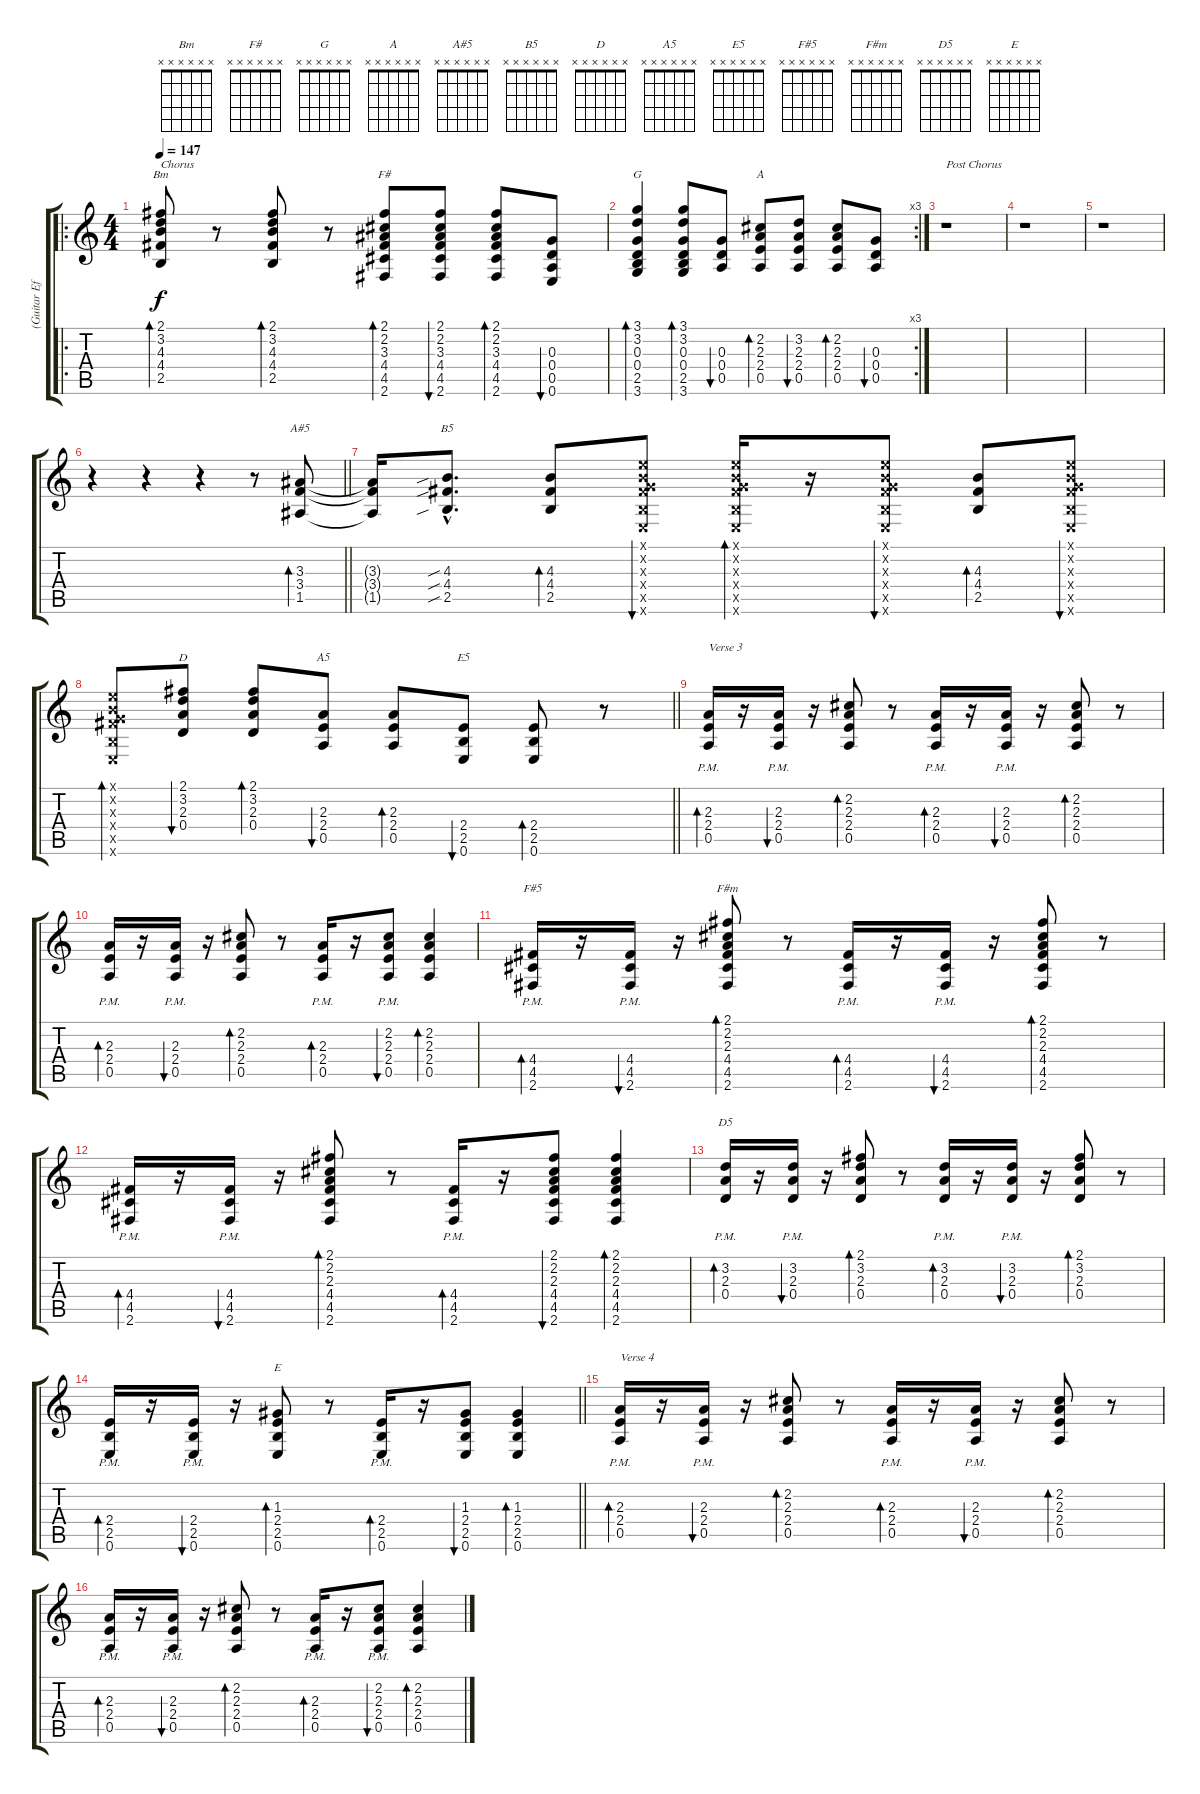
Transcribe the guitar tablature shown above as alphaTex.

\track ("(Guitar Effects)" "(Guitar Ef") {instrument overdrivenguitar}
\staff {score tabs}
\tuning (E4 B3 G3 D3 A2 E2) {hide}
\chord ("Bm" x x x x x x)
\chord ("F#" x x x x x x)
\chord ("G" x x x x x x)
\chord ("A" x x x x x x)
\chord ("A#5" x x x x x x)
\chord ("B5" x x x x x x)
\chord ("D" x x x x x x)
\chord ("A5" x x x x x x)
\chord ("E5" x x x x x x)
\chord ("F#5" x x x x x x)
\chord ("F#m" x x x x x x)
\chord ("D5" x x x x x x)
\chord ("E" x x x x x x)
\ro
\ts (4 4)
\tempo 147
\clef g2
\ks c
(2.1 3.2 4.3 4.4 2.5).8{bd 30 ch "Bm" txt "Chorus" dy f} r.8 (2.1 3.2 4.3 4.4 2.5).8{bd 30} r.8 (2.1 2.2 3.3 4.4 4.5 2.6).8{bd 30 ch "F#"} (2.1 2.2 3.3 4.4 4.5 2.6).8{bu 30} (2.1 2.2 3.3 4.4 4.5 2.6).8{bd 30} (0.3 0.4 0.5 0.6).8{bu 30} |
\rc 3
(3.1 3.2 0.3 0.4 2.5 3.6).4{bd 30 ch "G"} (3.1 3.2 0.3 0.4 2.5 3.6).8{bd 30} (0.3 0.4 0.5).8{bu 30} (2.2 2.3 2.4 0.5).8{bd 30 ch "A"} (3.2 2.3 2.4 0.5).8{bu 30} (2.2 2.3 2.4 0.5).8{bd 30} (0.3 0.4 0.5).8{bu 30} |
r.1{txt "Post Chorus"} |
r.1 |
r.1 |
\barLineRight lightlight
r.4 r.4 r.4 r.8 (3.3 3.4 1.5).8{bd 30 ch "A#5"} |
(3.3{t} 3.4{t} 1.5{t}).16 (4.3{sib hac} 4.4{sib hac} 2.5{sib hac}).8{d ch "B5"} (4.3 4.4 2.5).8{bd 30} (0.1{x} 0.2{x} 0.3{x} 4.4{x} 2.5{x} 0.6{x}).8{bu 30} (0.1{x} 0.2{x} 0.3{x} 4.4{x} 2.5{x} 0.6{x}).16{bd 30} r.16 (0.1{x} 0.2{x} 0.3{x} 4.4{x} 2.5{x} 0.6{x}).8{bu 30} (4.3 4.4 2.5).8{bd 30} (0.1{x} 0.2{x} 0.3{x} 4.4{x} 2.5{x} 0.6{x}).8{bu 30} |
\barLineRight lightlight
(0.1{x} 0.2{x} 0.3{x} 4.4{x} 2.5{x} 0.6{x}).8{bd 30} (2.1 3.2 2.3 0.4).8{bu 30 ch "D"} (2.1 3.2 2.3 0.4).8{bd 30} (2.3 2.4 0.5).8{bu 30 ch "A5"} (2.3 2.4 0.5).8{bd 30} (2.4 2.5 0.6).8{bu 30 ch "E5"} (2.4 2.5 0.6).8{bd 30} r.8 |
(2.3{pm} 2.4{pm} 0.5).16{bd 30 txt "Verse 3" volume 10} r.16 (2.3{pm} 2.4{pm} 0.5).16{bu 30} r.16 (2.2 2.3 2.4 0.5).8{bd 30} r.8 (2.3{pm} 2.4{pm} 0.5).16{bd 30} r.16 (2.3{pm} 2.4{pm} 0.5).16{bu 30} r.16 (2.2 2.3 2.4 0.5).8{bd 30} r.8 |
(2.3{pm} 2.4{pm} 0.5).16{bd 30} r.16 (2.3{pm} 2.4{pm} 0.5).16{bu 30} r.16 (2.2 2.3 2.4 0.5).8{bd 30} r.8 (2.3{pm} 2.4{pm} 0.5).16{bd 30} r.16 (2.2 2.3 2.4{pm} 0.5).8{bu 30} (2.2 2.3 2.4 0.5).4{bd 30} |
(4.4{pm} 4.5{pm} 2.6).16{bd 30 ch "F#5"} r.16 (4.4{pm} 4.5{pm} 2.6).16{bu 30} r.16 (2.1 2.2 2.3 4.4 4.5 2.6).8{bd 30 ch "F#m"} r.8 (4.4{pm} 4.5{pm} 2.6).16{bd 30} r.16 (4.4{pm} 4.5{pm} 2.6).16{bu 30} r.16 (2.1 2.2 2.3 4.4 4.5 2.6).8{bd 30} r.8 |
(4.4{pm} 4.5{pm} 2.6).16{bd 30} r.16 (4.4{pm} 4.5{pm} 2.6).16{bu 30} r.16 (2.1 2.2 2.3 4.4 4.5 2.6).8{bd 30} r.8 (4.4{pm} 4.5{pm} 2.6).16{bd 30} r.16 (2.1 2.2 2.3 4.4 4.5 2.6).8{bu 30} (2.1 2.2 2.3 4.4 4.5 2.6).4{bd 30} |
(3.2{pm} 2.3{pm} 0.4{pm}).16{bd 30 ch "D5"} r.16 (3.2{pm} 2.3{pm} 0.4{pm}).16{bu 30} r.16 (2.1 3.2 2.3 0.4).8{bd 30} r.8 (3.2{pm} 2.3{pm} 0.4{pm}).16{bd 30} r.16 (3.2{pm} 2.3{pm} 0.4{pm}).16{bu 30} r.16 (2.1 3.2 2.3 0.4).8{bd 30} r.8 |
\barLineRight lightlight
(2.4{pm} 2.5{pm} 0.6{pm}).16{bd 30} r.16 (2.4{pm} 2.5{pm} 0.6{pm}).16{bu 30} r.16 (1.3 2.4 2.5 0.6).8{bd 30 ch "E"} r.8 (2.4{pm} 2.5{pm} 0.6{pm}).16{bd 30} r.16 (1.3 2.4 2.5 0.6).8{bu 30} (1.3 2.4 2.5 0.6).4{bd 30} |
(2.3{pm} 2.4{pm} 0.5).16{bd 30 txt "Verse 4" volume 10} r.16 (2.3{pm} 2.4{pm} 0.5).16{bu 30} r.16 (2.2 2.3 2.4 0.5).8{bd 30} r.8 (2.3{pm} 2.4{pm} 0.5).16{bd 30} r.16 (2.3{pm} 2.4{pm} 0.5).16{bu 30} r.16 (2.2 2.3 2.4 0.5).8{bd 30} r.8 |
(2.3{pm} 2.4{pm} 0.5).16{bd 30} r.16 (2.3{pm} 2.4{pm} 0.5).16{bu 30} r.16 (2.2 2.3 2.4 0.5).8{bd 30} r.8 (2.3{pm} 2.4{pm} 0.5).16{bd 30} r.16 (2.2 2.3 2.4{pm} 0.5).8{bu 30} (2.2 2.3 2.4 0.5).4{bd 30}
